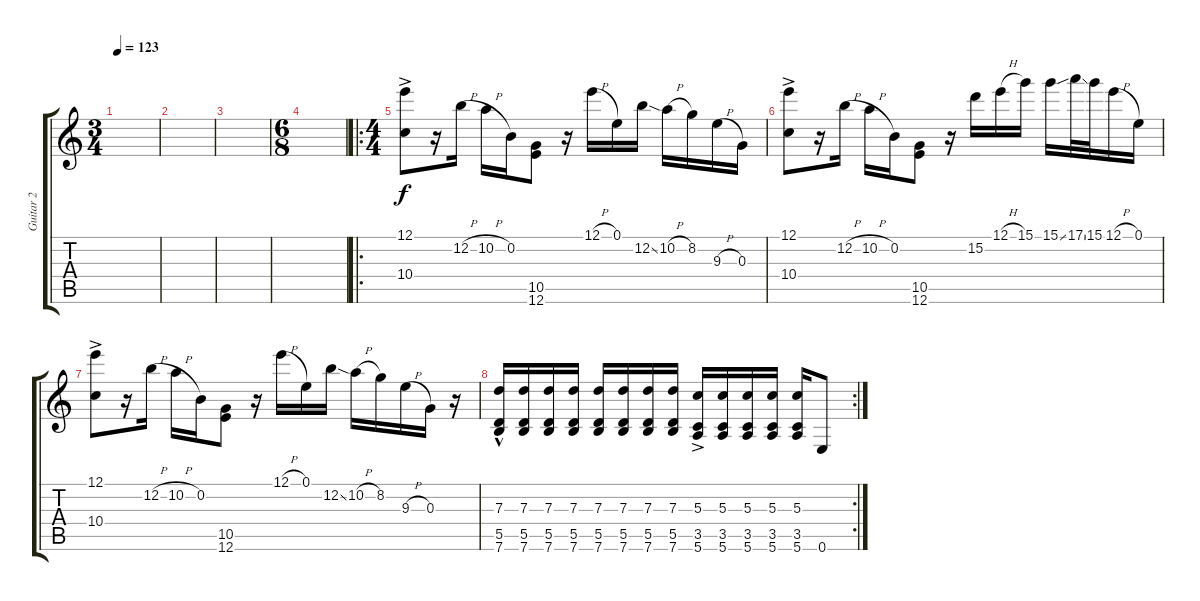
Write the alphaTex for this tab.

\track ("Guitar 2" "Guitar 2") {instrument distortionguitar}
\staff {score tabs}
\tuning (E4 B3 G3 D3 A2 E2) {hide}
\ts (3 4)
\tempo 123
\clef g2
\ks c
|
|
|
\ts (6 8)
|
\ro
\ts (4 4)
(12.1 10.4{ac}).8 r.16 12.2{h}.16 10.2{h}.16 0.2.16 (10.5 12.6).8 r.16 12.1{h}.16 0.1.16 12.2{ss}.16 10.2{h}.16 8.2.16 9.3{h}.16 0.3.16 |
(12.1 10.4{ac}).8 r.16 12.2{h}.16 10.2{h}.16 0.2.16 (10.5 12.6).8 r.16 15.2.16 12.1{h}.16 15.1.16 15.1{ss}.16 17.1{ss}.32 15.1.32 12.1{h}.16 0.1.16 |
(12.1 10.4{ac}).8 r.16 12.2{h}.16 10.2{h}.16 0.2.16 (10.5 12.6).8 r.16 12.1{h}.16 0.1.16 12.2{ss}.16 10.2{h}.16 8.2.16 9.3{h}.16 0.3.16 r.16 |
\rc 2
(7.3 5.5{hac} 7.6).16 (7.3 5.5 7.6).16 (7.3 5.5 7.6).16 (7.3 5.5 7.6).16 (7.3 5.5 7.6).16 (7.3 5.5 7.6).16 (7.3 5.5 7.6).16 (7.3 5.5 7.6).16 (5.3 3.5{ac} 5.6).16 (5.3 3.5 5.6).16 (5.3 3.5 5.6).16 (5.3 3.5 5.6).16 (5.3 3.5 5.6).16 0.6.8
